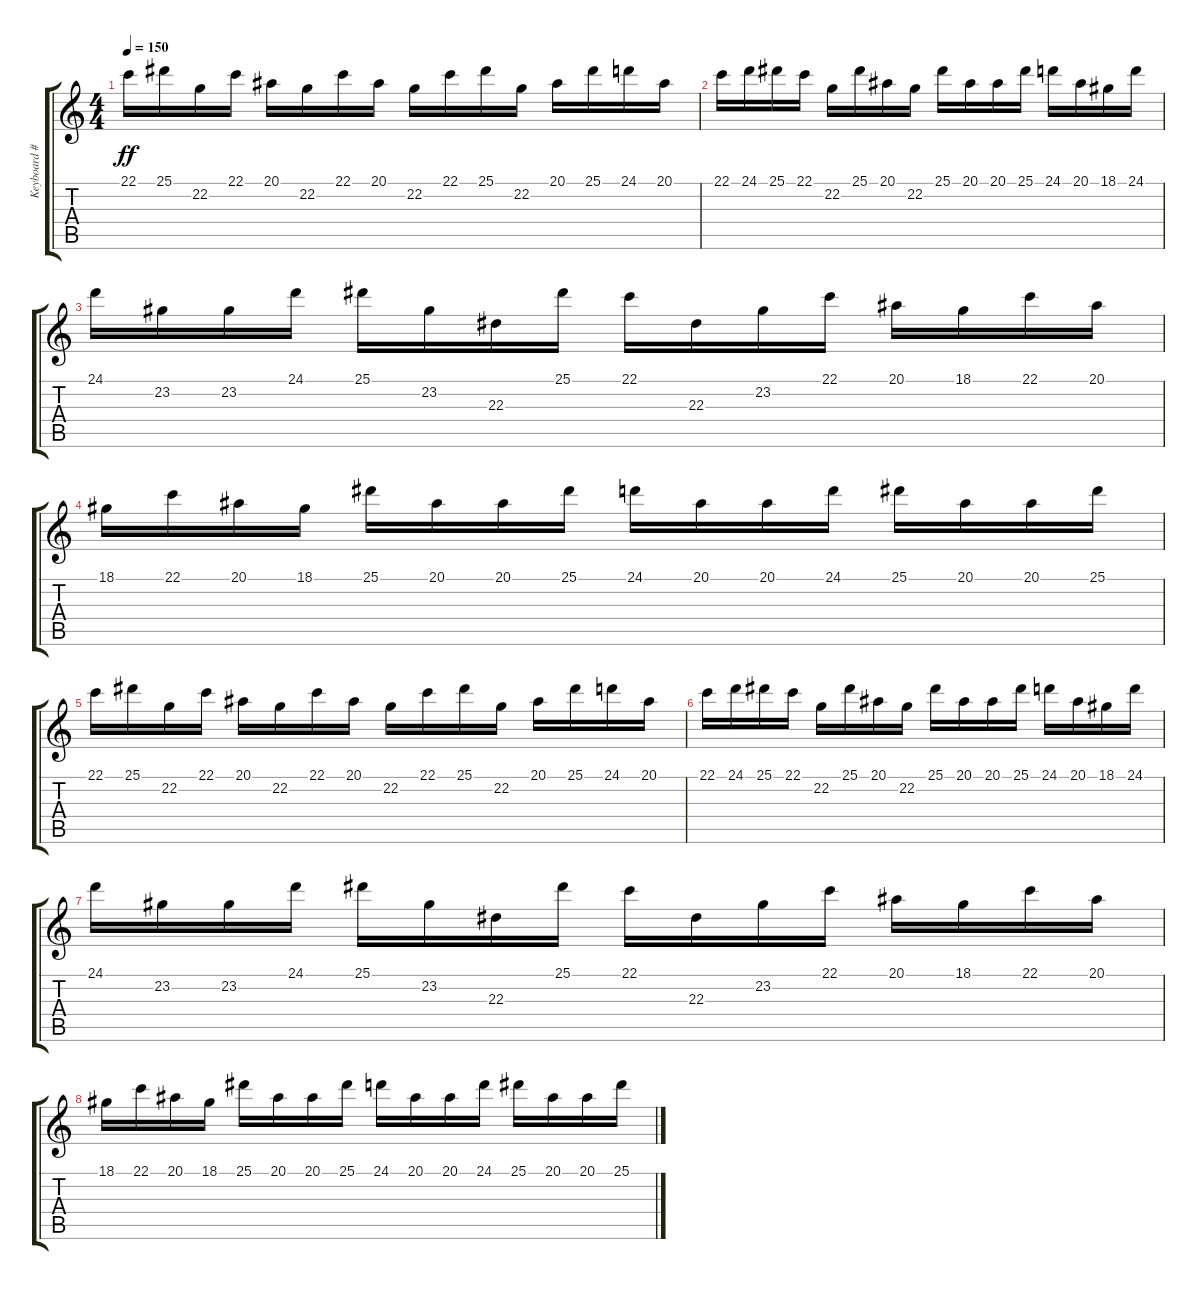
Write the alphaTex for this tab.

\track ("Keyboard #1" "Keyboard #") {instrument electricgrandpiano}
\staff {score tabs}
\tuning (D4 A3 F3 C3 G2 C2) {hide}
\ts (4 4)
\tempo 150
\clef g2
\ks c
22.1.16{dy ff volume 14} 25.1.16{volume 8} 22.2.16{volume 10} 22.1.16{volume 8} 20.1.16{volume 14} 22.2.16{volume 8} 22.1.16{volume 10} 20.1.16{volume 8} 22.2.16{volume 14} 22.1.16{volume 8} 25.1.16{volume 10} 22.2.16{volume 8} 20.1.16{volume 14} 25.1.16{volume 8} 24.1.16{volume 10} 20.1.16{volume 8} |
22.1.16{volume 14} 24.1.16{volume 8} 25.1.16{volume 10} 22.1.16{volume 8} 22.2.16{volume 14} 25.1.16{volume 8} 20.1.16{volume 10} 22.2.16{volume 8} 25.1.16{volume 14} 20.1.16{volume 8} 20.1.16{volume 10} 25.1.16{volume 8} 24.1.16{volume 14} 20.1.16{volume 8} 18.1.16{volume 10} 24.1.16{volume 8} |
24.1.16{volume 14} 23.2.16{volume 8} 23.2.16{volume 10} 24.1.16{volume 8} 25.1.16{volume 14} 23.2.16{volume 8} 22.3.16{volume 10} 25.1.16{volume 8} 22.1.16{volume 14} 22.3.16{volume 8} 23.2.16{volume 10} 22.1.16{volume 8} 20.1.16{volume 14} 18.1.16{volume 8} 22.1.16{volume 10} 20.1.16{volume 8} |
18.1.16{volume 14} 22.1.16{volume 8} 20.1.16{volume 10} 18.1.16{volume 8} 25.1.16{volume 14} 20.1.16{volume 8} 20.1.16{volume 10} 25.1.16{volume 8} 24.1.16{volume 14} 20.1.16{volume 8} 20.1.16{volume 10} 24.1.16{volume 8} 25.1.16{volume 14} 20.1.16{volume 8} 20.1.16{volume 10} 25.1.16{volume 8} |
22.1.16{volume 14} 25.1.16{volume 8} 22.2.16{volume 10} 22.1.16{volume 8} 20.1.16{volume 14} 22.2.16{volume 8} 22.1.16{volume 10} 20.1.16{volume 8} 22.2.16{volume 14} 22.1.16{volume 8} 25.1.16{volume 10} 22.2.16{volume 8} 20.1.16{volume 14} 25.1.16{volume 8} 24.1.16{volume 10} 20.1.16{volume 8} |
22.1.16{volume 14} 24.1.16{volume 8} 25.1.16{volume 10} 22.1.16{volume 8} 22.2.16{volume 14} 25.1.16{volume 8} 20.1.16{volume 10} 22.2.16{volume 8} 25.1.16{volume 14} 20.1.16{volume 8} 20.1.16{volume 10} 25.1.16{volume 8} 24.1.16{volume 14} 20.1.16{volume 8} 18.1.16{volume 10} 24.1.16{volume 8} |
24.1.16{volume 14} 23.2.16{volume 8} 23.2.16{volume 10} 24.1.16{volume 8} 25.1.16{volume 14} 23.2.16{volume 8} 22.3.16{volume 10} 25.1.16{volume 8} 22.1.16{volume 14} 22.3.16{volume 8} 23.2.16{volume 10} 22.1.16{volume 8} 20.1.16{volume 14} 18.1.16{volume 8} 22.1.16{volume 10} 20.1.16{volume 8} |
18.1.16{volume 14} 22.1.16{volume 8} 20.1.16{volume 10} 18.1.16{volume 8} 25.1.16{volume 14} 20.1.16{volume 8} 20.1.16{volume 10} 25.1.16{volume 8} 24.1.16{volume 14} 20.1.16{volume 8} 20.1.16{volume 10} 24.1.16{volume 8} 25.1.16{volume 14} 20.1.16{volume 8} 20.1.16{volume 10} 25.1.16{volume 8}
